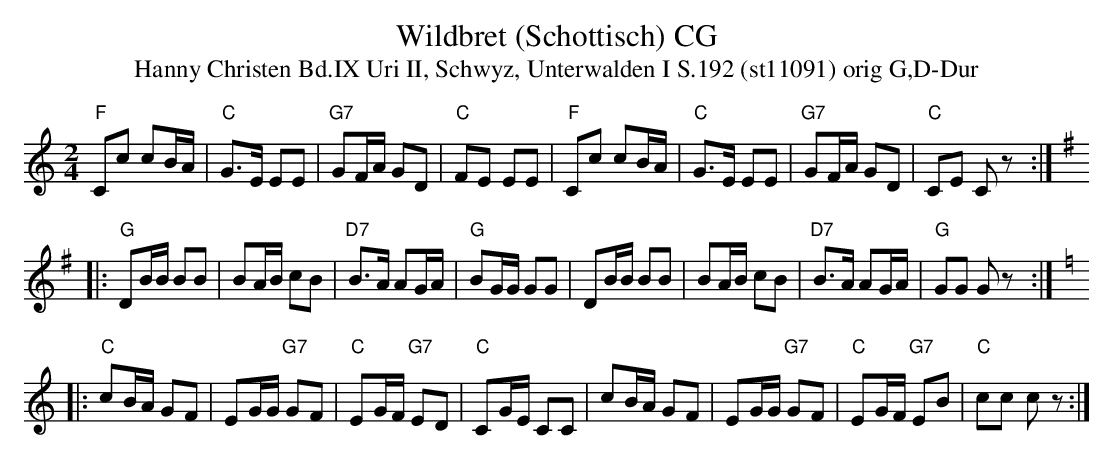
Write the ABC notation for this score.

X:1
T:Wildbret (Schottisch) CG
T:Hanny Christen Bd.IX Uri II, Schwyz, Unterwalden I S.192 (st11091) orig G,D-Dur
M:2/4
L:1/8
K:Cmaj
"F"Cc cB/2A/2 | "C"G>E EE | "G7"GF/2A/2 GD | "C"FE EE | "F"Cc cB/2A/2 | "C"G>E EE | "G7"GF/2A/2 GD | "C"CE Cz :: [K:Gmaj]
"G"DB/2B/2 BB | BA/2B/2 cB | "D7"B>A AG/2A/2 | "G"BG/2G/2 GG | DB/2B/2 BB | BA/2B/2 cB | "D7"B>A AG/2A/2 | "G"GG Gz :: [K:Cmaj]
"C"cB/2A/2 GF | EG/2G/2 "G7"GF | "C"EG/2F/2 "G7"ED | "C"CG/2E/2 CC | cB/2A/2 GF | EG/2G/2 "G7"GF | "C"EG/2F/2 "G7"EB | "C"cc cz :|
